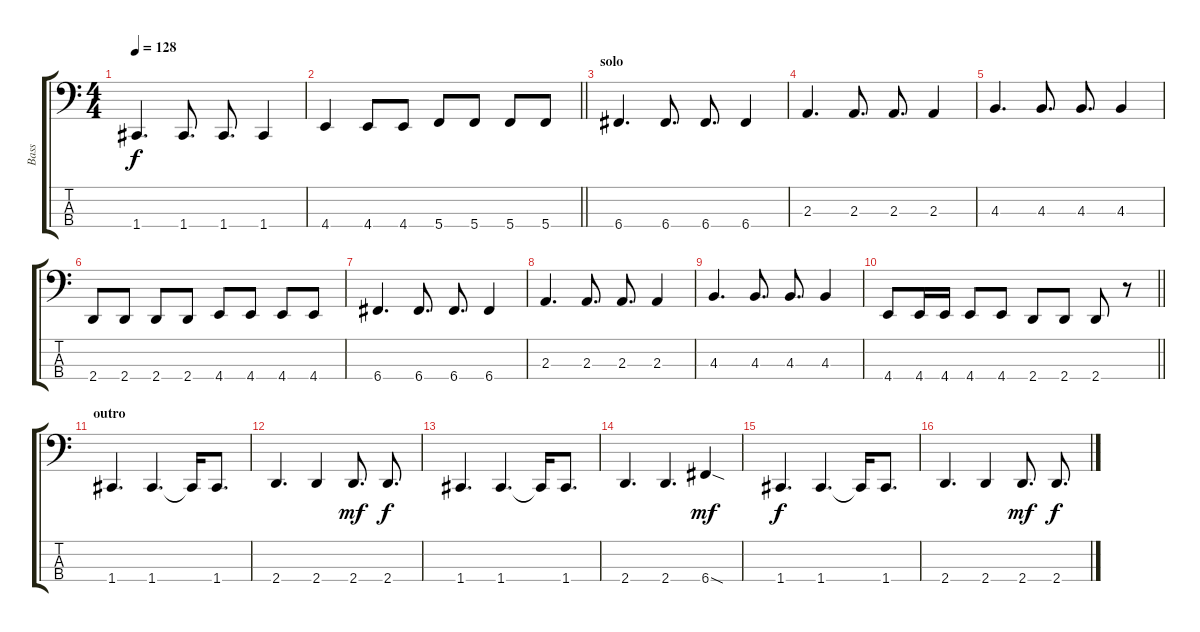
\track ("Bass" "Bass") {instrument electricbassfinger}
\staff {score tabs}
\tuning (F2 C2 G1 C1) {hide}
\ts (4 4)
\tempo 128
\clef f4
\ks c
1.4.4{d dy f} 1.4.8{d} 1.4.8{d} 1.4.4 |
\barLineRight lightlight
4.4.4 4.4.8 4.4.8 5.4.8 5.4.8 5.4.8 5.4.8 |
\section ("" "solo")
6.4.4{d} 6.4.8{d} 6.4.8{d} 6.4.4 |
2.3.4{d} 2.3.8{d} 2.3.8{d} 2.3.4 |
4.3.4{d} 4.3.8{d} 4.3.8{d} 4.3.4 |
2.4.8 2.4.8 2.4.8 2.4.8 4.4.8 4.4.8 4.4.8 4.4.8 |
6.4.4{d} 6.4.8{d} 6.4.8{d} 6.4.4 |
2.3.4{d} 2.3.8{d} 2.3.8{d} 2.3.4 |
4.3.4{d} 4.3.8{d} 4.3.8{d} 4.3.4 |
\barLineRight lightlight
4.4.8 4.4.16 4.4.16 4.4.8 4.4.8 2.4.8 2.4.8 2.4.8 r.8 |
\section ("" "outro")
1.4.4{d} 1.4.4{d} 1.4{t}.16 1.4.8{d} |
2.4.4{d} 2.4.4 2.4.8{d dy mf} 2.4.8{d dy f} |
1.4.4{d} 1.4.4{d} 1.4{t}.16 1.4.8{d} |
2.4.4{d} 2.4.4{d} 6.4{sod}.4{dy mf} |
1.4.4{d dy f} 1.4.4{d} 1.4{t}.16 1.4.8{d} |
2.4.4{d} 2.4.4 2.4.8{d dy mf} 2.4.8{d dy f}
